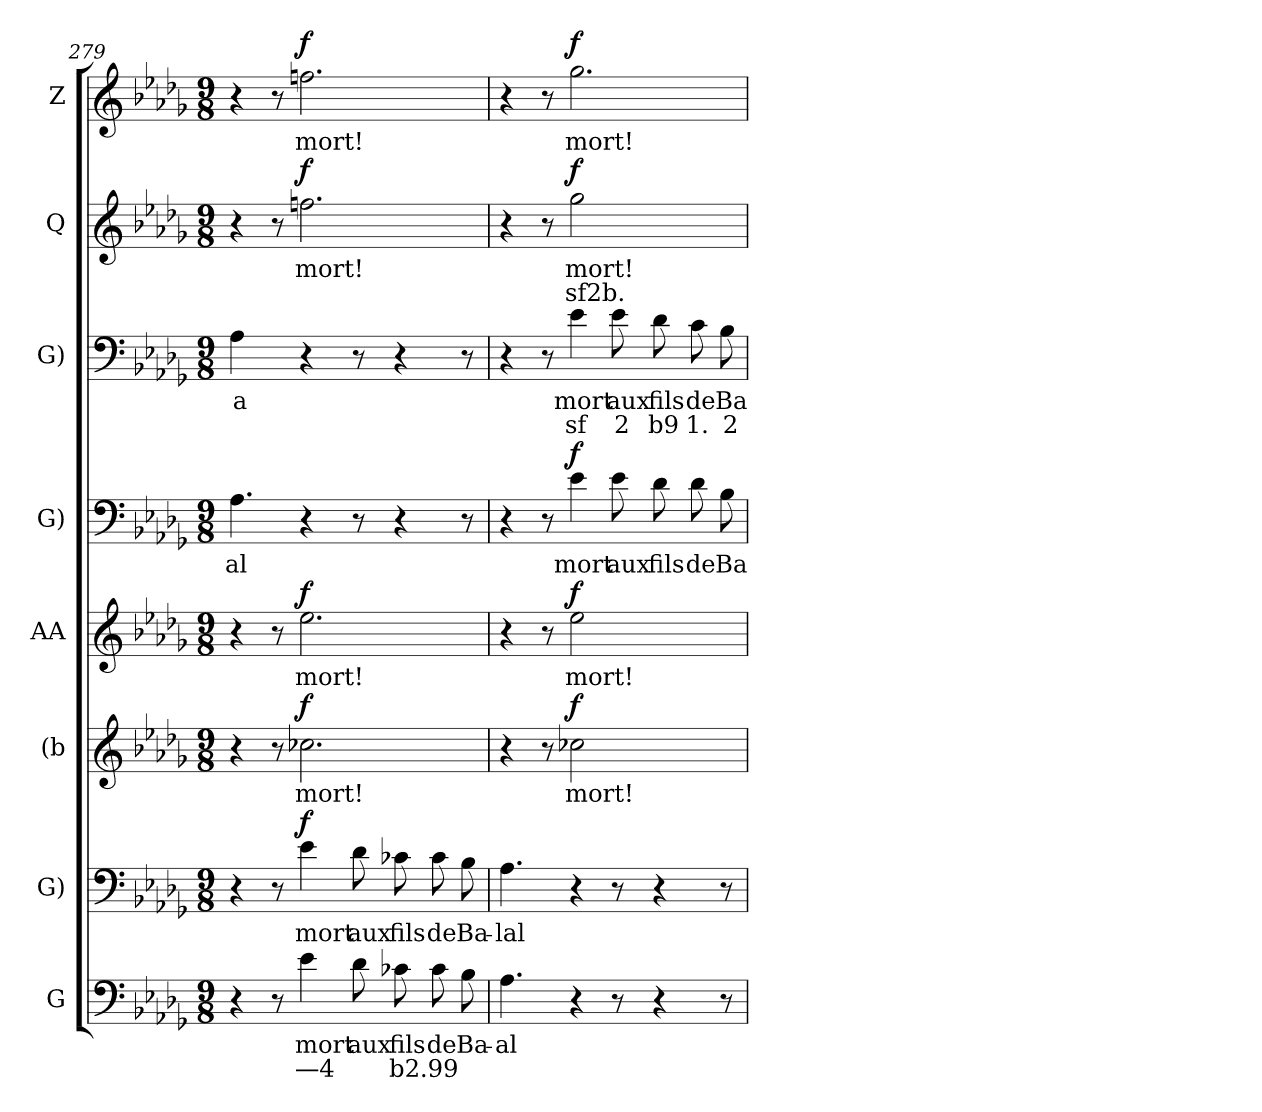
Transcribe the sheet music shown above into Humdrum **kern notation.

**kern	**text	**text	**kern	**text	**dynam	**kern	**text	**dynam	**kern	**text	**dynam	**kern	**text	**dynam	**kern	**text	**text	**kern	**text	**text	**dynam	**kern	**text	**dynam
*part8	*part8	*part8	*part7	*part7	*part7	*part6	*part6	*part6	*part5	*part5	*part5	*part4	*part4	*part4	*part3	*part3	*part3	*part2	*part2	*part2	*part2	*part1	*part1	*part1
*staff8	*staff8	*staff8	*staff7	*staff7	*staff7	*staff6	*staff6	*staff6	*staff5	*staff5	*staff5	*staff4	*staff4	*staff4	*staff3	*staff3	*staff3	*staff2	*staff2	*staff2	*staff2	*staff1	*staff1	*staff1
*I"G	*	*	*I"G)	*	*	*I"(b	*	*	*I"AA	*	*	*I"G)	*	*	*I"G)	*	*	*I"Q	*	*	*	*I"Z	*	*
*clefF4	*	*	*clefF4	*	*	*clefG2	*	*	*clefG2	*	*	*clefF4	*	*	*clefF4	*	*	*clefG2	*	*	*	*clefG2	*	*
*k[b-e-a-d-g-]	*	*	*k[b-e-a-d-g-]	*	*	*k[b-e-a-d-g-]	*	*	*k[b-e-a-d-g-]	*	*	*k[b-e-a-d-g-]	*	*	*k[b-e-a-d-g-]	*	*	*k[b-e-a-d-g-]	*	*	*	*k[b-e-a-d-g-]	*	*
*M9/8	*	*	*M9/8	*	*	*M9/8	*	*	*M9/8	*	*	*M9/8	*	*	*M9/8	*	*	*M9/8	*	*	*	*M9/8	*	*
=279	=279	=279	=279	=279	=279	=279	=279	=279	=279	=279	=279	=279	=279	=279	=279	=279	=279	=279	=279	=279	=279	=279	=279	=279
4r	.	.	4r	.	.	4r	.	.	4r	.	.	4.A-i\	al	.	4A-i\	a	.	4r	.	.	.	4r	.	.
8r	.	.	8r	.	.	8r	.	.	8r	.	.	.	.	.	8ryy	.	.	8r	.	.	.	8r	.	.
!	!	!	!	!	!LO:DY:a	!	!	!LO:DY:a	!	!	!LO:DY:a	!	!	!	!	!	!	!	!	!	!LO:DY:a	!	!	!LO:DY:a
4e-i\	mort	—4	4e-i\	mort	f	2.cc-Xi\	mort!	f	2.ee-i\	mort!	f	4r	.	.	4r	.	.	2.ffni\	mort!	.	f	2.ffni\	mort!	f
8d-i\	aux	.	8d-i\	aux	.	.	.	.	.	.	.	8r	.	.	8r	.	.	.	.	.	.	.	.	.
8c-Xi\	fils	b2	8c-Xi\	fils	.	.	.	.	.	.	.	4r	.	.	4r	.	.	.	.	.	.	.	.	.
8c-i\	de	.99	8c-i\	de	.	.	.	.	.	.	.	.	.	.	.	.	.	.	.	.	.	.	.	.
8B-i\	Ba-	.	8B-i\	Ba-	.	.	.	.	.	.	.	8r	.	.	8r	.	.	.	.	.	.	.	.	.
=280	=280	=280	=280	=280	=280	=280	=280	=280	=280	=280	=280	=280	=280	=280	=280	=280	=280	=280	=280	=280	=280	=280	=280	=280
4.A-i\	al	.	4.A-i\	lal	.	4r	.	.	4r	.	.	4r	.	.	4r	.	.	4r	.	.	.	4r	.	.
.	.	.	.	.	.	8r	.	.	8r	.	.	8r	.	.	8r	.	.	8r	.	.	.	8r	.	.
!	!	!	!	!	!	!	!	!LO:DY:a	!	!	!LO:DY:a	!	!	!LO:DY:a	!	!	!	!	!	!	!LO:DY:a	!	!	!LO:DY:a
4r	.	.	4r	.	.	2cc-Xi\	mort!	f	2ee-i\	mort!	f	4e-i\	mort	f	4e-i\	mort	sf	2gg-i\	mort!	sf2b.	f	2.gg-i\	mort!	f
8r	.	.	8r	.	.	.	.	.	.	.	.	8e-i\	aux	.	8e-i\	aux	2	.	.	.	.	.	.	.
4r	.	.	4r	.	.	.	.	.	.	.	.	8d-i\	fils	.	8d-i\	fils	b9	.	.	.	.	.	.	.
.	.	.	.	.	.	4ryy	.	.	4ryy	.	.	8d-i\	de	.	8ci\	de	1.	4ryy	.	.	.	.	.	.
8r	.	.	8r	.	.	.	.	.	.	.	.	8B-i\	Ba	.	8B-i\	Ba	2	.	.	.	.	.	.	.
=	=	=	=	=	=	=	=	=	=	=	=	=	=	=	=	=	=	=	=	=	=	=	=	=
*-	*-	*-	*-	*-	*-	*-	*-	*-	*-	*-	*-	*-	*-	*-	*-	*-	*-	*-	*-	*-	*-	*-	*-	*-
